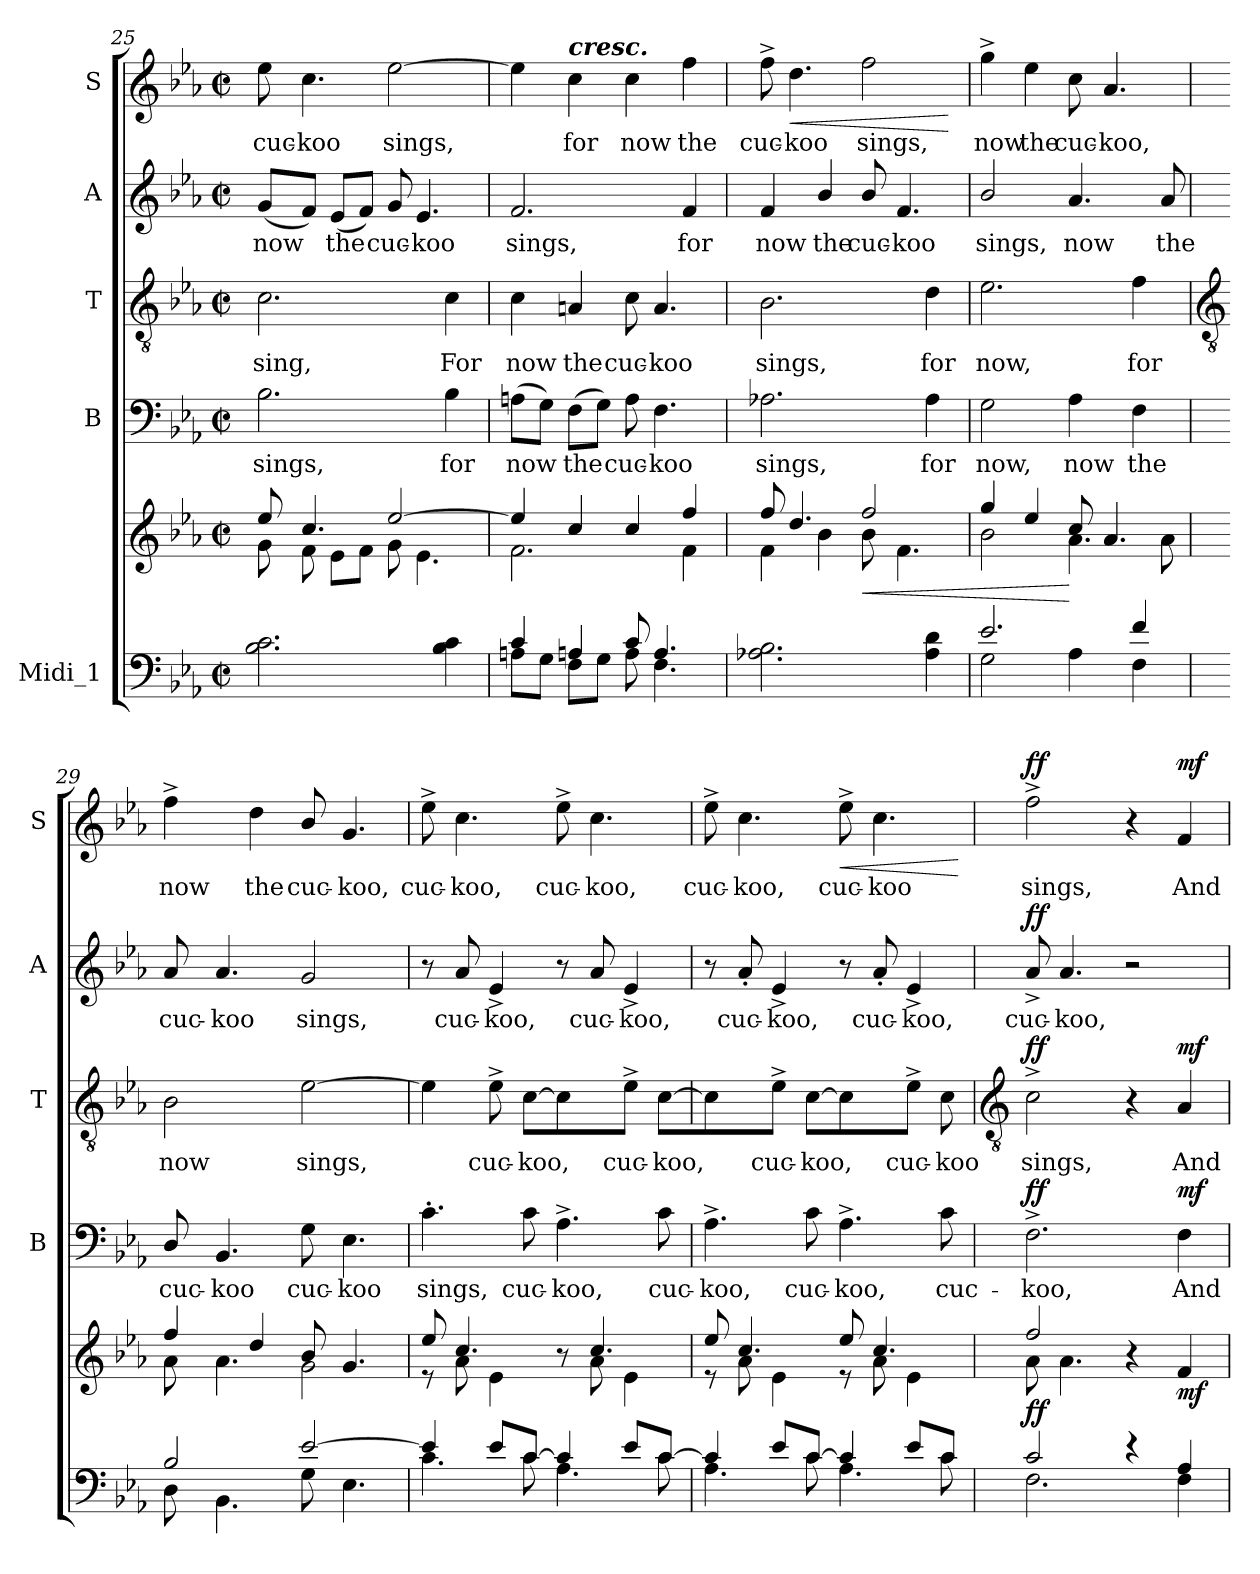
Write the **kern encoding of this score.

**kern	**kern	**dynam	**kern	**text	**dynam	**kern	**text	**dynam	**kern	**text	**dynam	**kern	**text	**dynam
*part5	*part5	*part5	*part4	*part4	*part4	*part3	*part3	*part3	*part2	*part2	*part2	*part1	*part1	*part1
*staff6	*staff5	*staff5/6	*staff4	*staff4	*staff4	*staff3	*staff3	*staff3	*staff2	*staff2	*staff2	*staff1	*staff1	*staff1
*I"Midi_1	*	*	*I"B	*	*	*I"T	*	*	*I"A	*	*	*I"S	*	*
*	*	*	*I'B	*	*	*I'T	*	*	*I'A	*	*	*I'S	*	*
!!LO:LB:g=z
*clefF4	*clefG2	*	*clefF4	*	*	*clefGv2	*	*	*clefG2	*	*	*clefG2	*	*
*k[b-e-a-]	*k[b-e-a-]	*	*k[b-e-a-]	*	*	*k[b-e-a-]	*	*	*k[b-e-a-]	*	*	*k[b-e-a-]	*	*
*E-:	*E-:	*	*E-:	*	*	*E-:	*	*	*E-:	*	*	*E-:	*	*
*M2/2	*M2/2	*	*M2/2	*	*	*M2/2	*	*	*M2/2	*	*	*M2/2	*	*
*met(c|)	*met(c|)	*	*met(c|)	*	*	*met(c|)	*	*	*met(c|)	*	*	*met(c|)	*	*
=25	=25	=25	=25	=25	=25	=25	=25	=25	=25	=25	=25	=25	=25	=25
*^	*^	*	*	*	*	*	*	*	*	*	*	*	*	*
!	!	!	!	!	!	!LO:LY:b	!	!	!LO:LY:b	!	!	!LO:LY:b	!	!	!LO:LY:b	!
1ryy	2.B-\ 2.c\	8ee-/	8g\	.	2.B-	sings,	.	2.c	sing,	.	(<8gL	now	.	8ee-	cuc-	.
!	!	!	!	!	!	!	!	!	!	!	!	!	!	!	!LO:LY:b	!
.	.	4.cc/	8f\	.	.	.	.	.	.	.	8fJ)	.	.	4.cc	-koo	.
!	!	!	!	!	!	!	!	!	!	!	!	!LO:LY:b	!	!	!	!
.	.	.	8e-\L	.	.	.	.	.	.	.	(<8e-L	the	.	.	.	.
.	.	.	8f\J	.	.	.	.	.	.	.	8fJ)	.	.	.	.	.
!	!	!	!	!	!	!	!	!	!	!	!	!LO:LY:b	!	!	!LO:LY:b	!
.	.	[2ee-/	8g\	.	.	.	.	.	.	.	8g	cuc-	.	[2ee-	sings,	.
!	!	!	!	!	!	!	!	!	!	!	!	!LO:LY:b	!	!	!	!
.	.	.	4.e-\	.	.	.	.	.	.	.	4.e-	-koo	.	.	.	.
!	!	!	!	!	!	!LO:LY:b	!	!	!LO:LY:b	!	!	!	!	!	!	!
.	4B-\ 4c\	.	.	.	4B-	for	.	4c	For	.	.	.	.	.	.	.
=26	=26	=26	=26	=26	=26	=26	=26	=26	=26	=26	=26	=26	=26	=26	=26	=26
!	!	!	!	!	!	!LO:LY:b	!	!	!LO:LY:b	!	!	!LO:LY:b	!	!	!	!
4c/	8An\L	4ee-/]	2.f\	.	(>8AnL	now	.	4c	now	.	2.f	sings,	.	4ee-]	.	.
.	8G\J	.	.	.	8GJ)	.	.	.	.	.	.	.	.	.	.	.
!	!	!	!	!	!	!	!	!	!	!	!	!	!	!LO:TX:a:Bi:t=cresc.	!	!
!	!	!	!	!	!	!LO:LY:b	!	!	!LO:LY:b	!	!	!	!	!	!LO:LY:b	!
4An/	8F\L	4cc/	.	.	(>8FL	the	.	4An	the	.	.	.	.	4cc	for	.
.	8G\J	.	.	.	8GJ)	.	.	.	.	.	.	.	.	.	.	.
!	!	!	!	!	!	!LO:LY:b	!	!	!LO:LY:b	!	!	!	!	!	!LO:LY:b	!
8c/	8A\	4cc/	.	.	8A	cuc-	.	8c	cuc-	.	.	.	.	4cc	now	.
!	!	!	!	!	!	!LO:LY:b	!	!	!LO:LY:b	!	!	!	!	!	!	!
4.A/	4.F\	.	.	.	4.F	-koo	.	4.A	-koo	.	.	.	.	.	.	.
!	!	!	!	!	!	!	!	!	!	!	!	!LO:LY:b	!	!	!LO:LY:b	!
.	.	4ff/	4f\	.	.	.	.	.	.	.	4f	for	.	4ff	the	.
=27	=27	=27	=27	=27	=27	=27	=27	=27	=27	=27	=27	=27	=27	=27	=27	=27
!	!	!	!	!	!	!LO:LY:b	!	!	!LO:LY:b	!	!	!LO:LY:b	!	!	!LO:LY:b	!
1ryy	2.A-X\ 2.B-\	8ff/	4f\	.	2.A-X	sings,	.	2.B-	sings,	.	4f	now	.	8ff^	cuc-	.
!	!	!	!	!	!	!	!	!	!	!	!	!	!	!	!LO:LY:b	!LO:HP:b
.	.	4.dd/	.	.	.	.	.	.	.	.	.	.	.	4.dd	-koo	<
!	!	!	!	!	!	!	!	!	!	!	!	!LO:LY:b	!	!	!	!
.	.	.	4b-\	.	.	.	.	.	.	.	4b-/	the	.	.	.	.
!	!	!	!	!LO:HP:b	!	!	!	!	!	!	!	!LO:LY:b	!	!	!LO:LY:b	!
.	.	2ff/	8b-\	<	.	.	.	.	.	.	8b-/	cuc-	.	2ff	sings,	.
!	!	!	!	!	!	!	!	!	!	!	!	!LO:LY:b	!	!	!	!
.	.	.	4.f\	.	.	.	.	.	.	.	4.f	-koo	.	.	.	.
!	!	!	!	!	!	!LO:LY:b	!	!	!LO:LY:b	!	!	!	!	!	!	!
.	4A-\ 4d\	.	.	.	4A-	for	.	4d	for	.	.	.	.	.	.	.
*v	*v	*	*	*	*	*	*	*	*	*	*	*	*	*	*	*
*	*v	*v	*	*	*	*	*	*	*	*	*	*	*	*	*
.	.	.	.	.	.	.	.	.	.	.	.	.	.	[
=28	=28	=28	=28	=28	=28	=28	=28	=28	=28	=28	=28	=28	=28	=28
*^	*^	*	*	*	*	*	*	*	*	*	*	*	*	*
!	!	!	!	!	!	!LO:LY:b	!	!	!LO:LY:b	!	!	!LO:LY:b	!	!	!LO:LY:b	!
2.e-/	2G\	4gg/	2b-\	.	2G	now,	.	2.e-	now,	.	2b-/	sings,	.	4gg^	now	.
!	!	!	!	!	!	!	!	!	!	!	!	!	!	!	!LO:LY:b	!
.	.	4ee-/	.	.	.	.	.	.	.	.	.	.	.	4ee-	the	.
!	!	!	!	!	!	!LO:LY:b	!	!	!	!	!	!LO:LY:b	!	!	!LO:LY:b	!
.	4A-\	8cc/	4.a-\	[	4A-	now	.	.	.	.	4.a-	now	.	8cc	cuc-	.
!	!	!	!	!	!	!	!	!	!	!	!	!	!	!	!LO:LY:b	!
.	.	4.a-/	.	.	.	.	.	.	.	.	.	.	.	4.a-	-koo,	.
!	!	!	!	!	!	!LO:LY:b	!	!	!LO:LY:b	!	!	!	!	!	!	!
4f/	4F\	.	.	.	4F	the	.	4f	for	.	.	.	.	.	.	.
!	!	!	!	!	!	!	!	!	!	!	!	!LO:LY:b	!	!	!	!
.	.	.	8a-\	.	.	.	.	.	.	.	8a-	the	.	.	.	.
!!LO:LB:g=z
=29	=29	=29	=29	=29	=29	=29	=29	=29	=29	=29	=29	=29	=29	=29	=29	=29
*	*	*	*	*	*	*	*	*clefGv2	*	*	*	*	*	*	*	*
!	!	!	!	!	!	!LO:LY:b	!	!	!LO:LY:b	!	!	!LO:LY:b	!	!	!LO:LY:b	!
2B-/	8D\	4ff/	8a-\	.	8D/	cuc-	.	2B-	now	.	8a-	cuc-	.	4ff^	now	.
!	!	!	!	!	!	!LO:LY:b	!	!	!	!	!	!LO:LY:b	!	!	!	!
.	4.BB-\	.	4.a-\	.	4.BB-	-koo	.	.	.	.	4.a-	-koo	.	.	.	.
!	!	!	!	!	!	!	!	!	!	!	!	!	!	!	!LO:LY:b	!
.	.	4dd/	.	.	.	.	.	.	.	.	.	.	.	4dd	the	.
!	!	!	!	!	!	!LO:LY:b	!	!	!LO:LY:b	!	!	!LO:LY:b	!	!	!LO:LY:b	!
[2e-/	8G\	8b-/	2g\	.	8G	cuc-	.	[2e-	sings,	.	2g	sings,	.	8b-/	cuc-	.
!	!	!	!	!	!	!LO:LY:b	!	!	!	!	!	!	!	!	!LO:LY:b	!
.	4.E-\	4.g/	.	.	4.E-	-koo	.	.	.	.	.	.	.	4.g	-koo,	.
=30	=30	=30	=30	=30	=30	=30	=30	=30	=30	=30	=30	=30	=30	=30	=30	=30
!	!	!	!	!	!	!LO:LY:b	!	!	!	!	!	!	!	!	!LO:LY:b	!
4e-/]	4.c\	8ee-/	8r	.	4.c'	sings,	.	4e-]	.	.	8r	.	.	8ee-^	cuc-	.
!	!	!	!	!	!	!	!	!	!	!	!	!LO:LY:b	!	!	!LO:LY:b	!
.	.	4.cc/	8a-\	.	.	.	.	.	.	.	8a-	cuc-	.	4.cc	-koo,	.
!	!	!	!	!	!	!	!	!	!LO:LY:b	!	!	!LO:LY:b	!	!	!	!
8e-/L	.	.	4e-\	.	.	.	.	8e-^	cuc-	.	4e-^	-koo,	.	.	.	.
!	!	!	!	!	!	!LO:LY:b	!	!	!LO:LY:b	!	!	!	!	!	!	!
[8c/J	8c\	.	.	.	8c	cuc-	.	[8cL	-koo,	.	.	.	.	.	.	.
!	!	!	!	!	!	!LO:LY:b	!	!	!	!	!	!	!	!	!LO:LY:b	!
4c/]	4.A-\	8ryy	8r	.	4.A-^	-koo,	.	4c]	.	.	8r	.	.	8ee-^	cuc-	.
!	!	!	!	!	!	!	!	!	!	!	!	!LO:LY:b	!	!	!LO:LY:b	!
.	.	4.cc/	8a-\	.	.	.	.	.	.	.	8a-	cuc-	.	4.cc	-koo,	.
!	!	!	!	!	!	!	!	!	!LO:LY:b	!	!	!LO:LY:b	!	!	!	!
8e-/L	.	.	4e-\	.	.	.	.	8e-^J	cuc-	.	4e-^	-koo,	.	.	.	.
!	!	!	!	!	!	!LO:LY:b	!	!	!LO:LY:b	!	!	!	!	!	!	!
[8c/J	8c\	.	.	.	8c	cuc-	.	[8cL	-koo,	.	.	.	.	.	.	.
=31	=31	=31	=31	=31	=31	=31	=31	=31	=31	=31	=31	=31	=31	=31	=31	=31
!	!	!	!	!	!	!LO:LY:b	!	!	!	!	!	!	!	!	!LO:LY:b	!
4c/]	4.A-\	8ee-/	8r	.	4.A-^	-koo,	.	4c]	.	.	8r	.	.	8ee-^	cuc-	.
!	!	!	!	!	!	!	!	!	!	!	!	!LO:LY:b	!	!	!LO:LY:b	!
.	.	4.cc/	8a-\	.	.	.	.	.	.	.	8a-'	cuc-	.	4.cc	-koo,	.
!	!	!	!	!	!	!	!	!	!LO:LY:b	!	!	!LO:LY:b	!	!	!	!
8e-/L	.	.	4e-\	.	.	.	.	8e-^J	cuc-	.	4e-^	-koo,	.	.	.	.
!	!	!	!	!	!	!LO:LY:b	!	!	!LO:LY:b	!	!	!	!	!	!	!
[8c/J	8c\	.	.	.	8c	cuc-	.	[8cL	-koo,	.	.	.	.	.	.	.
!	!	!	!	!	!	!LO:LY:b	!	!	!	!	!	!	!	!	!LO:LY:b	!LO:HP:b
4c/]	4.A-\	8ee-/	8r	.	4.A-^	-koo,	.	4c]	.	.	8r	.	.	8ee-^	cuc-	<
!	!	!	!	!	!	!	!	!	!	!	!	!LO:LY:b	!	!	!LO:LY:b	!
.	.	4.cc/	8a-\	.	.	.	.	.	.	.	8a-'	cuc-	.	4.cc	-koo	.
!	!	!	!	!	!	!	!	!	!LO:LY:b	!	!	!LO:LY:b	!	!	!	!
8e-/L	.	.	4e-\	.	.	.	.	8e-^J	cuc-	.	4e-^	-koo,	.	.	.	.
!	!	!	!	!	!	!LO:LY:b	!	!	!LO:LY:b	!	!	!	!	!	!	!
8c/J	8c\	.	.	.	8c	cuc-	.	8c	-koo	.	.	.	.	.	.	.
*v	*v	*	*	*	*	*	*	*	*	*	*	*	*	*	*	*
*	*v	*v	*	*	*	*	*	*	*	*	*	*	*	*	*
.	.	.	.	.	.	.	.	.	.	.	.	.	.	[
!!LO:LB:g=z
=32	=32	=32	=32	=32	=32	=32	=32	=32	=32	=32	=32	=32	=32	=32
*	*	*	*	*	*	*clefGv2	*	*	*	*	*	*	*	*
*^	*^	*	*	*	*	*	*	*	*	*	*	*	*	*
!	!	!	!	!LO:DY:b	!	!LO:LY:b	!LO:DY:b	!	!LO:LY:b	!LO:DY:b	!	!LO:LY:b	!LO:DY:b	!	!LO:LY:b	!LO:DY:b
2c/	2.F\	2ff/	8a-\	ff	2.F^	koo,	ff	2c^	sings,	ff	8a-^	cuc-	ff	2ff^	sings,	ff
!	!	!	!	!	!	!	!	!	!	!	!	!LO:LY:b	!	!	!	!
.	.	.	4.a-\	.	.	.	.	.	.	.	4.a-	-koo,	.	.	.	.
4r	.	4ryy	4r	.	.	.	.	4r	.	.	2r	.	.	4r	.	.
!	!	!	!	!LO:DY:b	!	!LO:LY:b	!LO:DY:b	!	!LO:LY:b	!LO:DY:b	!	!	!	!	!LO:LY:b	!LO:DY:b
4A-/	4F\	4f/	4ryy	mf	4F	And	mf	4A-	And	mf	.	.	.	4f	And	mf
*v	*v	*	*	*	*	*	*	*	*	*	*	*	*	*	*	*
*	*v	*v	*	*	*	*	*	*	*	*	*	*	*	*	*
=	=	=	=	=	=	=	=	=	=	=	=	=	=	=
*-	*-	*-	*-	*-	*-	*-	*-	*-	*-	*-	*-	*-	*-	*-
